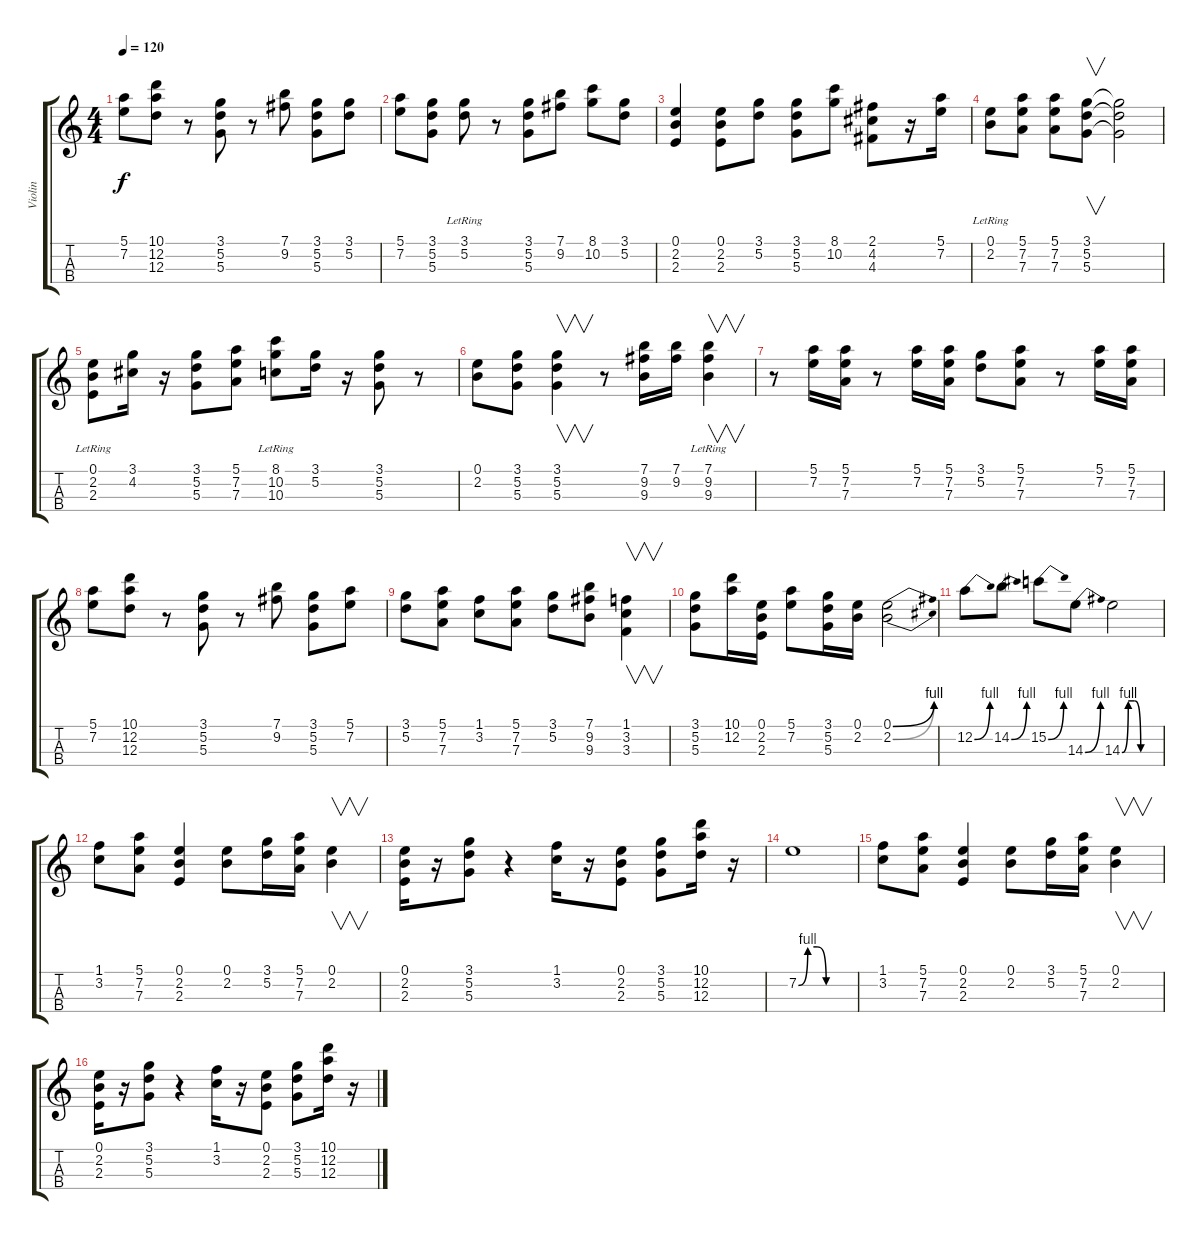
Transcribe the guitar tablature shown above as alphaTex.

\track ("Violin" "Violin") {instrument violin}
\staff {score tabs}
\tuning (E5 A4 D4 G3) {hide}
\ts (4 4)
\tempo 120
\clef g2
\ks c
(5.1 7.2).8{dy f} (10.1 12.2 12.3).8 r.8 (3.1 5.2 5.3).8 r.8 (7.1 9.2).8 (3.1 5.2 5.3).8 (3.1 5.2).8 |
(5.1 7.2).8 (3.1 5.2 5.3).8 (3.1 5.2{lr}).8 r.8 (3.1 5.2 5.3).8 (7.1 9.2).8 (8.1 10.2).8 (3.1 5.2).8 |
(0.1 2.2 2.3).4 (0.1 2.2 2.3).8 (3.1 5.2).8 (3.1 5.2 5.3).8 (8.1 10.2).8 (2.1 4.2 4.3).8 r.16 (5.1 7.2).16 |
(0.1 2.2{lr}).8 (5.1 7.2 7.3).8 (5.1 7.2 7.3).8 (3.1 5.2 5.3).8{v} (3.1{t} 5.2{t} 5.3{t}).2 |
(0.1 2.2{lr} 2.3).8 (3.1 4.2).16 r.16 (3.1 5.2 5.3).8 (5.1 7.2 7.3).8 (8.1 10.2 10.3{lr}).8 (3.1 5.2).16 r.16 (3.1 5.2 5.3).8 r.8 |
(0.1 2.2).8 (3.1 5.2 5.3).8 (3.1 5.2 5.3).4{v} r.8 (7.1 9.2 9.3).16 (7.1 9.2).16 (7.1 9.2{lr} 9.3).4{v} |
r.8 (5.1 7.2).16 (5.1 7.2 7.3).16 r.8 (5.1 7.2).16 (5.1 7.2 7.3).16 (3.1 5.2).8 (5.1 7.2 7.3).8 r.8 (5.1 7.2).16 (5.1 7.2 7.3).16 |
(5.1 7.2).8 (10.1 12.2 12.3).8 r.8 (3.1 5.2 5.3).8 r.8 (7.1 9.2).8 (3.1 5.2 5.3).8 (5.1 7.2).8 |
(3.1 5.2).8 (5.1 7.2 7.3).8 (1.1 3.2).8 (5.1 7.2 7.3).8 (3.1 5.2).8 (7.1 9.2 9.3).8 (1.1 3.2 3.3).4{v} |
(3.1 5.2 5.3).8 (10.1 12.2).16 (0.1 2.2 2.3).16 (5.1 7.2).8 (3.1 5.2 5.3).16 (0.1 2.2).16 (0.1{be (bend 0 0 60 4)} 2.2{be (bend 0 0 60 4)}).2 |
12.2{be (bend 0 0 60 4)}.8 14.2{be (bend 0 0 60 4)}.8 15.2{be (bend 0 0 60 4)}.8 14.3{be (bend 0 0 60 4)}.8 14.3{be (custom 0 0 10 4 20 4 30 0 60 0)}.2 |
(1.1 3.2).8 (5.1 7.2 7.3).8 (0.1 2.2 2.3).4 (0.1 2.2).8 (3.1 5.2).16 (5.1 7.2 7.3).16 (0.1 2.2).4{v} |
(0.1 2.2 2.3).16 r.16 (3.1 5.2 5.3).8 r.4 (1.1 3.2).16 r.16 (0.1 2.2 2.3).8 (3.1 5.2 5.3).8 (10.1 12.2 12.3).16 r.16 |
7.2{be (custom 0 0 10 4 20 4 30 0 60 0)}.1 |
(1.1 3.2).8 (5.1 7.2 7.3).8 (0.1 2.2 2.3).4 (0.1 2.2).8 (3.1 5.2).16 (5.1 7.2 7.3).16 (0.1 2.2).4{v} |
(0.1 2.2 2.3).16 r.16 (3.1 5.2 5.3).8 r.4 (1.1 3.2).16 r.16 (0.1 2.2 2.3).8 (3.1 5.2 5.3).8 (10.1 12.2 12.3).16 r.16
